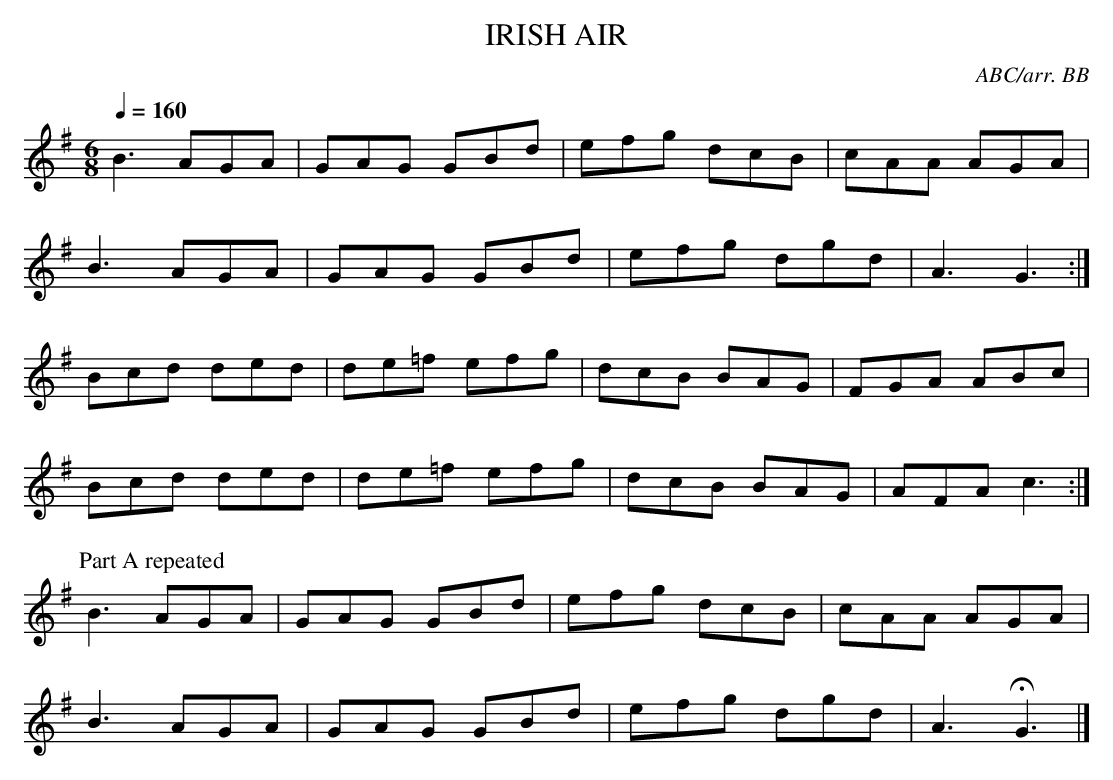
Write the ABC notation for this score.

X:1
T:IRISH AIR
C:ABC/arr. BB
Y:"Irish"
Q:1/4=160
M:6/8
L:1/8
K:G
B3 AGA|GAG GBd|efg dcB|cAA AGA|
B3 AGA|GAG GBd|efg dgd|A3 G3 :|
Bcd ded|de=f efg|dcB BAG|FGA ABc|
Bcd ded|de=f efg|dcB BAG|AFA c3 :|
P:Part A repeated
B3 AGA|GAG GBd|efg dcB|cAA AGA|
B3 AGA|GAG GBd|efg dgd|A3 HG3|]
